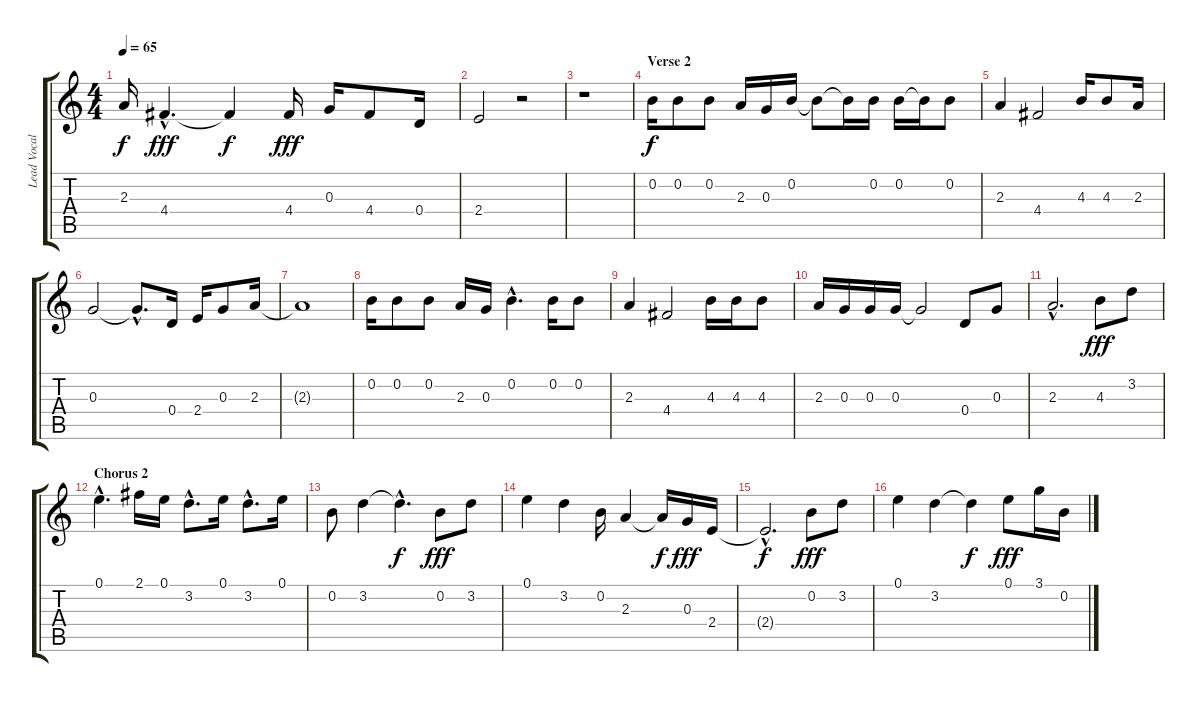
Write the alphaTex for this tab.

\track ("Lead Vocals (Daltrey)" "Lead Vocal") {instrument electricguitarjazz}
\staff {score tabs}
\tuning (E4 B3 G3 D3 A2 E2) {hide}
\ts (4 4)
\tempo 65
\clef g2
\ks c
2.3{t}.16{dy f} 4.4{hac}.4{d dy fff} 4.4{t}.4{dy f} 4.4.16{dy fff} 0.3.16 4.4.8 0.4.16 |
2.4.2 r.2 |
r.1 |
\section ("" "Verse 2")
0.2.16{dy f volume 11 balance 8} 0.2.8 0.2.8 2.3.16 0.3.16 0.2.16 0.2{t}.8 0.2{t}.16 0.2.16 0.2.16 0.2{t}.16 0.2.8 |
2.3.4 4.4.2 4.3.16 4.3.8 2.3.16 |
0.3.2 0.3{hac t}.8{d} 0.4.16 2.4.16 0.3.8 2.3.16 |
2.3{t}.1 |
0.2.16 0.2.8 0.2.8 2.3.16 0.3.16 0.2{hac}.4{d} 0.2.16 0.2.8 |
2.3.4 4.4.2 4.3.16 4.3.16 4.3.8 |
2.3.16 0.3.16 0.3.16 0.3.16 0.3{t}.2 0.4.8 0.3.8 |
2.3{hac}.2{d} 4.3.8{dy fff volume 16} 3.2.8 |
\section ("" "Chorus 2")
0.1{hac}.4{d} 2.1.16 0.1.16 3.2{hac}.8{d} 0.1.16 3.2{hac}.8{d} 0.1.16 |
0.2.8 3.2.4 3.2{hac t}.4{d dy f} 0.2.8{dy fff} 3.2.8 |
0.1.4 3.2.4 0.2.16 2.3.4 2.3{t}.16{dy f} 0.3.16{dy fff} 2.4.16 |
2.4{hac t}.2{d dy f} 0.2.8{dy fff} 3.2.8 |
0.1.4 3.2.4 3.2{t}.4{dy f} 0.1.8{dy fff} 3.1.16 0.2.16
